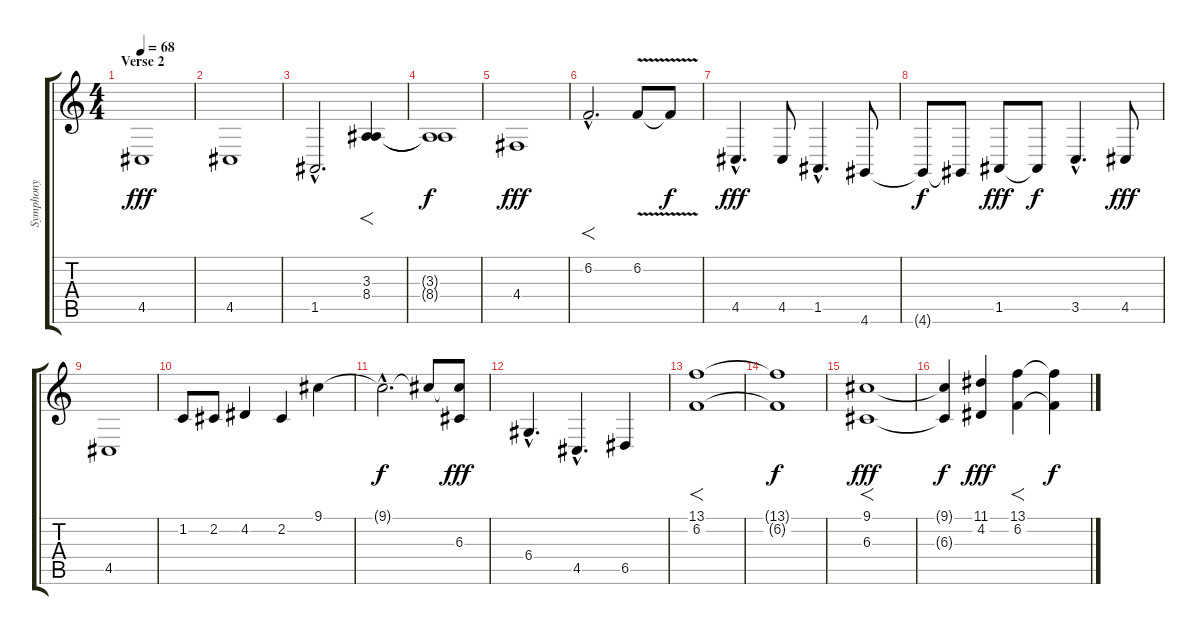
\track ("Symphony" "Symphony") {instrument stringensemble1}
\staff {score tabs}
\tuning (E4 B3 G3 D3 A2 E2) {hide}
\ts (4 4)
\section ("" "Verse 2")
\tempo 68
\clef g2
\ks c
4.5.1{dy fff volume 7 instrument stringensemble1} |
4.5.1 |
1.5{hac}.2{d} (3.3 8.4).4{f} |
(3.3{t} 8.4{t}).1{dy f} |
4.4.1{dy fff} |
6.2{hac}.2{f d} 6.2{v}.8 6.2{t}.8{dy f} |
4.5{hac}.4{d dy fff} 4.5.8 1.5{hac}.4{d} 4.6.8 |
4.6{t}.8{dy f} 4.6{t}.8 1.5.8{dy fff} 1.5{t}.8{dy f} 3.5{hac}.4{d} 4.5.8{dy fff} |
4.5.1{volume 5} |
1.2.8 2.2.8 4.2.4 2.2.4 9.1.4 |
9.1{hac t}.2{d dy f} 9.1{t}.8 (9.1{t} 6.3).8{dy fff} |
6.4{hac}.4{d} 4.5{hac}.4{d} 6.5.4 |
(13.1 6.2).1{f} |
(13.1{t} 6.2{t}).1{dy f} |
(9.1 6.3).1{f dy fff} |
(9.1{t} 6.3{t}).4{dy f} (11.1 4.2).4{dy fff} (13.1 6.2).4{f} (13.1{t} 6.2{t}).4{dy f}
